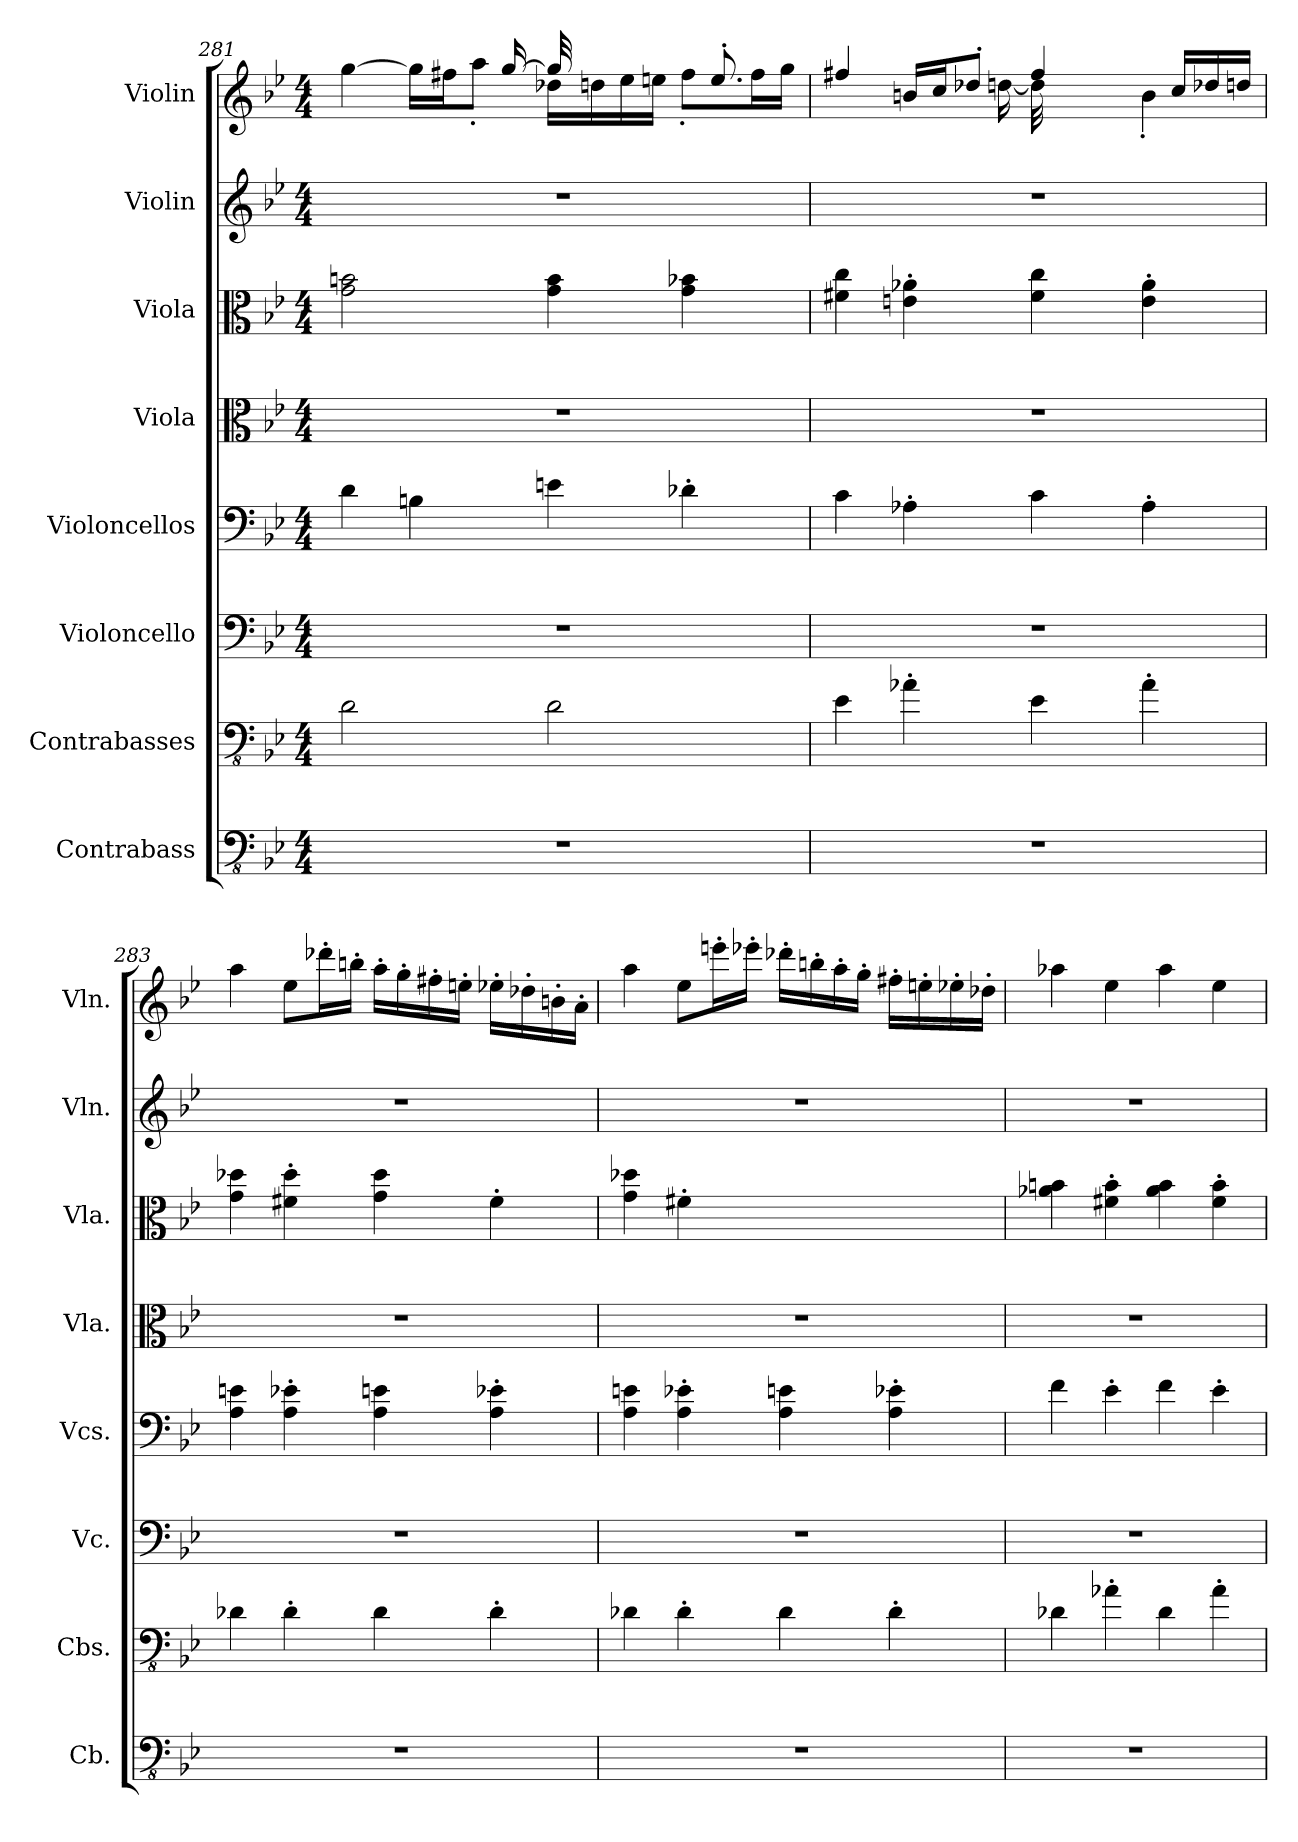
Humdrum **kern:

**kern	**kern	**kern	**kern	**kern	**kern	**kern	**kern
*part8	*part7	*part6	*part5	*part4	*part3	*part2	*part1
*staff8	*staff7	*staff6	*staff5	*staff4	*staff3	*staff2	*staff1
*I"Contrabass	*I"Contrabasses	*I"Violoncello	*I"Violoncellos	*I"Viola	*I"Viola	*I"Violin	*I"Violin
*I'Cb.	*I'Cbs.	*I'Vc.	*I'Vcs.	*I'Vla.	*I'Vla.	*I'Vln.	*I'Vln.
!!LO:PB:g=z
*clefFv4	*clefFv4	*clefF4	*clefF4	*clefC3	*clefC3	*clefG2	*clefG2
*ITrd7c12	*	*	*	*	*	*	*
*k[b-e-]	*k[b-e-]	*k[b-e-]	*k[b-e-]	*k[b-e-]	*k[b-e-]	*k[b-e-]	*k[b-e-]
*M4/4	*M4/4	*M4/4	*M4/4	*M4/4	*M4/4	*M4/4	*M4/4
=281	=281	=281	=281	=281	=281	=281	=281
*	*	*	*	*	*	*	*^
1r	2D\	1r	4d\	1r	2g\ 2bn\	1r	4ryy	[4gg\
.	.	.	4Bn\	.	.	.	8ryy	16gg\LL]
.	.	.	.	.	.	.	.	16ff#X\J
.	.	.	.	.	.	.	16ryy	8aa'\J
.	.	.	.	.	.	.	[16gg/	.
.	2D\	.	4en\	.	4g\ 4b\	.	32gg/]	16dd-X\LL
.	.	.	.	.	.	.	32ryy	.
.	.	.	.	.	.	.	16ryy	16ddn\
.	.	.	.	.	.	.	8ryy	16ee-\
.	.	.	.	.	.	.	.	16een\JJ
.	.	.	4d-X'\	.	4g\ 4b-X\	.	16ryy	8ff#'\L
.	.	.	.	.	.	.	8.ee'/	.
.	.	.	.	.	.	.	.	16ff#\L
.	.	.	.	.	.	.	.	16gg\JJ
=282	=282	=282	=282	=282	=282	=282	=282	=282
1r	4E-\	1r	4c\	1r	4f#X\ 4cc\	1r	4ff#X/	4ryy
.	4A-X'\	.	4A-X'\	.	4en\' 4a-X\'	.	16bn/LL	8ryy
.	.	.	.	.	.	.	16cc/J	.
.	.	.	.	.	.	.	8dd-X'/J	16ryy
.	.	.	.	.	.	.	.	[16ddn\
.	4E-\	.	4c\	.	4f#\ 4cc\	.	4ff#/	32dd\]
.	.	.	.	.	.	.	.	32ryy
.	.	.	.	.	.	.	.	16ryy
.	.	.	.	.	.	.	.	8ryy
.	4A-'\	.	4A-'\	.	4e\' 4a-\'	.	16ryy	4b'\
.	.	.	.	.	.	.	16cc/LL	.
.	.	.	.	.	.	.	16dd-X/	.
.	.	.	.	.	.	.	16ddn/JJ	.
*	*	*	*	*	*	*	*v	*v
!!LO:PB:g=z
=283	=283	=283	=283	=283	=283	=283	=283
1r	4D-X\	1r	4A\ 4en\	1r	4g\ 4dd-X\	1r	4aa\
.	4D-'\	.	4A\' 4e-X\'	.	4f#X\' 4dd-\'	.	8ee-\L
.	.	.	.	.	.	.	16ddd-X'\L
.	.	.	.	.	.	.	16bbn'\JJ
.	4D-\	.	4A\ 4en\	.	4g\ 4dd-\	.	16aa'\LL
.	.	.	.	.	.	.	16gg'\
.	.	.	.	.	.	.	16ff#X'\
.	.	.	.	.	.	.	16een'\JJ
.	4D-'\	.	4A\' 4e-X\'	.	4f#'\	.	16ee-X'\LL
.	.	.	.	.	.	.	16dd-X'\
.	.	.	.	.	.	.	16bn'\
.	.	.	.	.	.	.	16a'\JJ
=284	=284	=284	=284	=284	=284	=284	=284
1r	4D-X\	1r	4A\ 4en\	1r	4g\ 4dd-X\	1r	4aa\
.	4D-'\	.	4A\' 4e-X\'	.	4f#X'\	.	8ee-\L
.	.	.	.	.	.	.	16eeen'\L
.	.	.	.	.	.	.	16eee-X'\JJ
.	4D-\	.	4A\ 4en\	.	2ryy	.	16ddd-X'\LL
.	.	.	.	.	.	.	16bbn'\
.	.	.	.	.	.	.	16aa'\
.	.	.	.	.	.	.	16gg'\JJ
.	4D-'\	.	4A\' 4e-X\'	.	.	.	16ff#X'\LL
.	.	.	.	.	.	.	16een'\
.	.	.	.	.	.	.	16ee-X'\
.	.	.	.	.	.	.	16dd-X'\JJ
!!LO:PB:g=z
=285	=285	=285	=285	=285	=285	=285	=285
1r	4D-X\	1r	4f\	1r	4a-X\ 4bn\	1r	4aa-X\
.	4A-X'\	.	4e-'\	.	4f#X\' 4b\'	.	4ee-\
.	4D-\	.	4f\	.	4a-\ 4b\	.	4aa-\
.	4A-'\	.	4e-'\	.	4f#\' 4b\'	.	4ee-\
=	=	=	=	=	=	=	=
*-	*-	*-	*-	*-	*-	*-	*-
